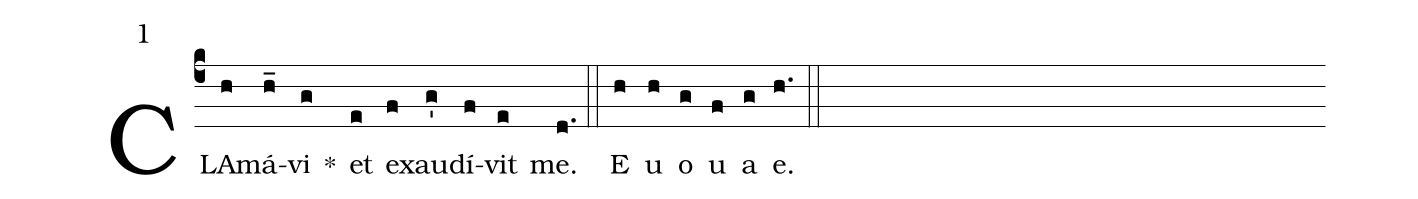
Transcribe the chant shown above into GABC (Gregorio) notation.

mode:1;
%%
(c4)CLA(h)má(h_)vi(g) *() et(e) ex(f)au(g')dí(f)vit(e) me.(d.) (::) <eu>E(h) u(h) o(g) u(f) a(g) e.</eu>(h.) (::)
